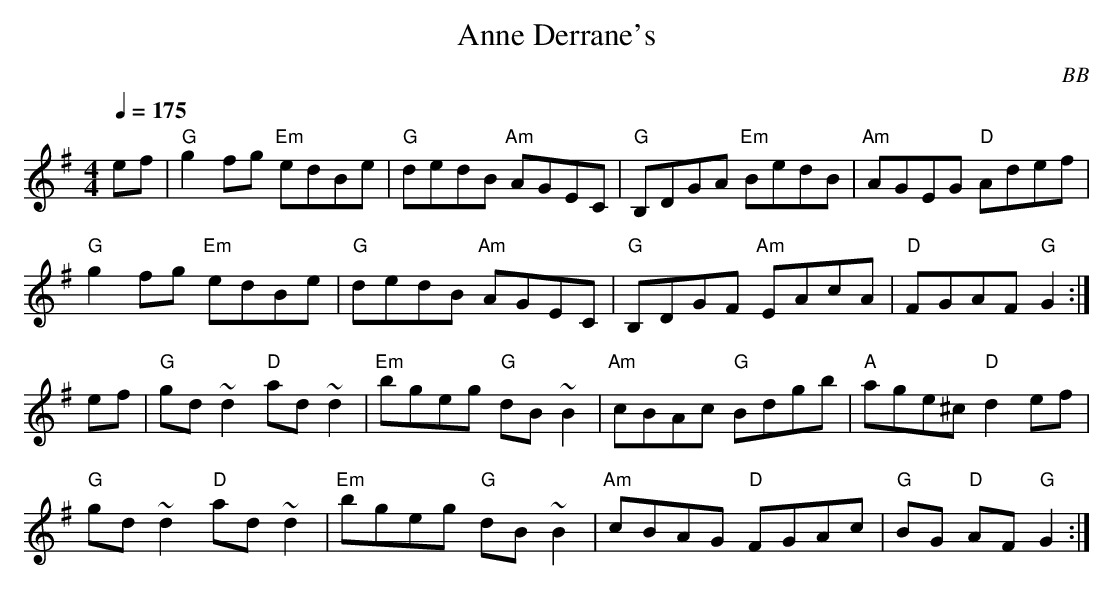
X:1
T: Anne Derrane's
C: BB
L: 1/8
M: 4/4
Q: 1/4=175
K: G
ef|"G"g2 fg "Em" edBe|"G"dedB "Am"AGEC|"G"B,DGA "Em"BedB|"Am"AGEG "D"Adef|
"G"g2 fg "Em" edBe|"G"dedB "Am"AGEC|"G"B,DGF "Am"EAcA|"D"FGAF "G"G2 :|
ef|"G"gd ~d2 "D"ad ~d2|"Em"bgeg "G"dB ~B2|"Am"cBAc "G"Bdgb|"A"age^c "D"d2 ef|
"G"gd ~d2 "D"ad ~d2|"Em"bgeg "G"dB ~B2|"Am"cBAG "D"FGAc|"G"BG "D"AF "G"G2 :|
